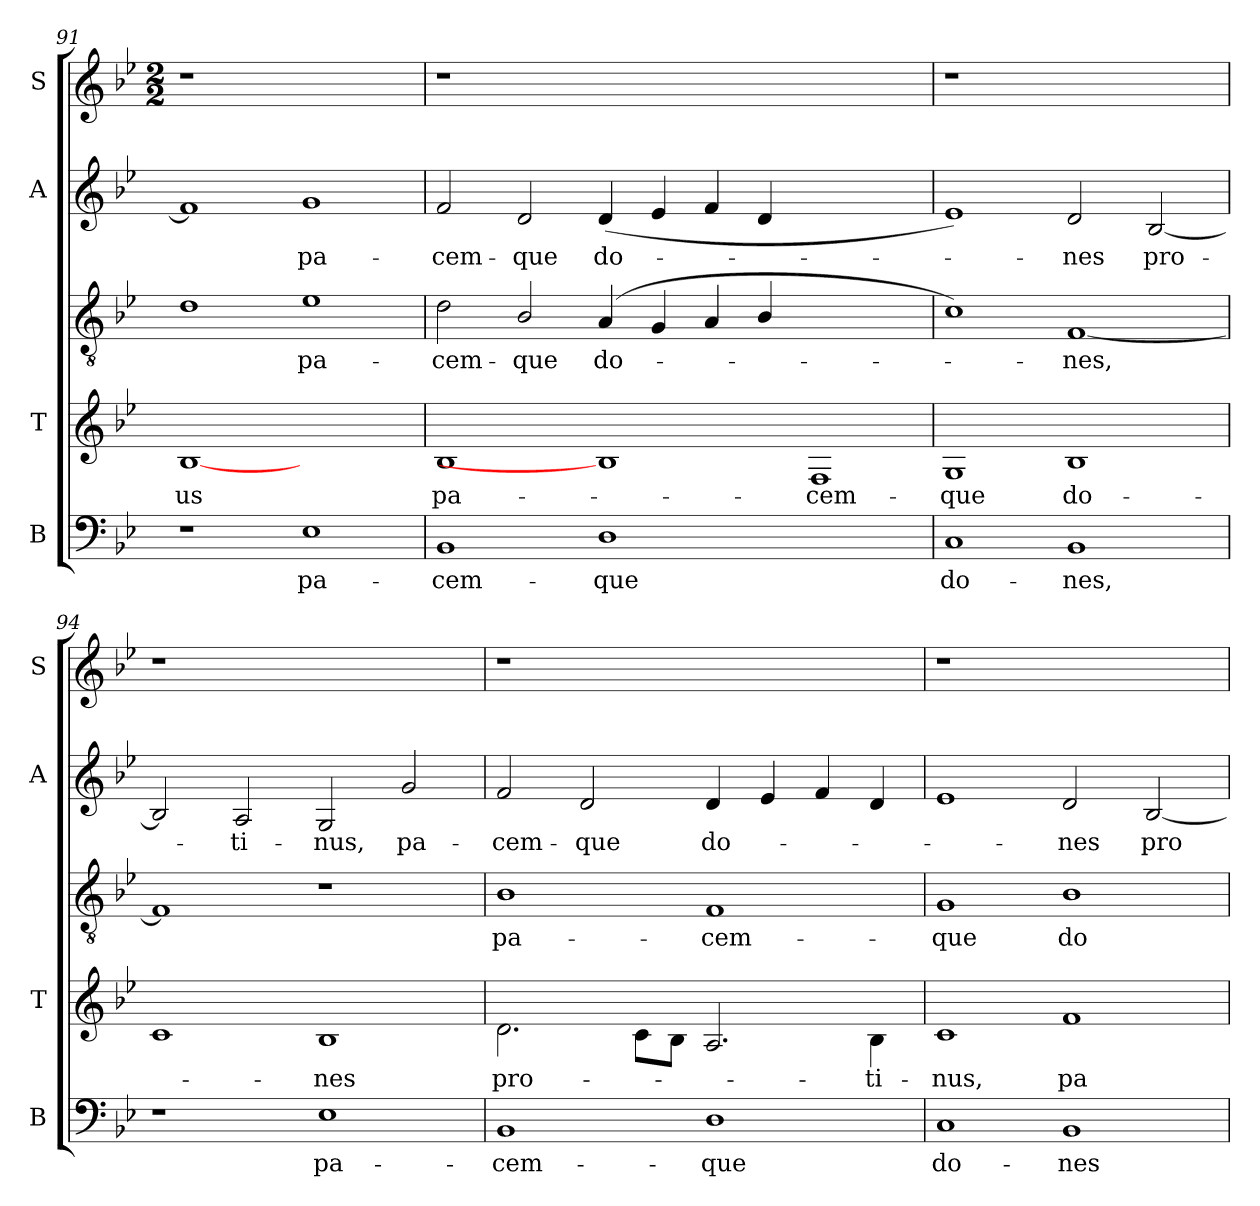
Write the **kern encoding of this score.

**kern	**text	**kern	**text	**kern	**text	**kern	**text	**kern
*part4	*part4	*part3	*part3	*part3	*part3	*part2	*part2	*part1
*staff5	*staff5	*staff4	*staff4	*staff3	*staff3	*staff2	*staff2	*staff1
*I"B	*	*I"T	*	*	*	*I"A	*	*I"S
*I'B	*	*I'T	*	*	*	*I'A	*	*I'S
*clefF4	*	*clefG2	*	*clefGv2	*	*clefG2	*	*clefG2
*k[b-e-]	*	*k[b-e-]	*	*k[b-e-]	*	*k[b-e-]	*	*k[b-e-]
*B-:	*	*B-:	*	*B-:	*	*B-:	*	*B-:
*	*	*	*	*	*	*	*	*M2/2
=91	=91	=91	=91	=91	=91	=91	=91	=91
!	!	!	!LO:LY:b	!	!	!	!	!
1r	.	[1B-	-us	1d	.	1f]	.	1r
!	!LO:LY:b	!	!	!	!LO:LY:b	!	!LO:LY:b	!
1E-	pa-	1ryy	.	1e-	-pa-	1g	pa-	1ryy
=92	=92	=92	=92	=92	=92	=92	=92	=92
!	!LO:LY:b	!	!LO:LY:b	!	!LO:LY:b	!	!LO:LY:b	!
1BB-	-cem-	1B-	pa-	2d\	cem-	2f/	-cem-	1r
!	!	!	!	!	!LO:LY:b	!	!LO:LY:b	!
.	.	.	.	2B-/	-que	2d/	-que	.
!	!LO:LY:b	!	!	!	!LO:LY:b	!	!LO:LY:b	!
1D	-que	1B-]	.	(<4A/	do-	(<4d/	do-	0ryy
.	.	.	.	4G/	.	4e-/	.	.
.	.	.	.	4A/	.	4f/	.	.
.	.	.	.	4B-/	.	4d/	.	.
!	!	!	!LO:LY:b	!	!	!	!	!
1ryy	.	1F	-cem-	1ryy	.	1ryy	.	.
=93	=93	=93	=93	=93	=93	=93	=93	=93
!	!LO:LY:b	!	!LO:LY:b	!	!	!	!	!
1C	do-	1G	que	1c)	.	1e-)	.	1r
!	!LO:LY:b	!	!LO:LY:b	!	!LO:LY:b	!	!LO:LY:b	!
1BB-	-nes,	1B-	do-	[1F	-nes,	2d/	nes	1ryy
!	!	!	!	!	!	!	!LO:LY:b	!
.	.	.	.	.	.	[2B-/	pro-	.
=94	=94	=94	=94	=94	=94	=94	=94	=94
1r	.	1c	.	1F]	.	2B-/]	.	1r
!	!	!	!	!	!	!	!LO:LY:b	!
.	.	.	.	.	.	2A/	ti-	.
!	!LO:LY:b	!	!LO:LY:b	!	!	!	!LO:LY:b	!
1E-	pa-	1B-	nes	1r	.	2G/	-nus,	1ryy
!	!	!	!	!	!	!	!LO:LY:b	!
.	.	.	.	.	.	2g/	pa-	.
=95	=95	=95	=95	=95	=95	=95	=95	=95
!	!LO:LY:b	!	!LO:LY:b	!	!LO:LY:b	!	!LO:LY:b	!
1BB-	-cem-	2.d\	-pro-	1B-	pa-	2f/	-cem-	1r
!	!	!	!	!	!	!	!LO:LY:b	!
.	.	.	.	.	.	2d/	-que	.
.	.	8c\L	.	.	.	.	.	.
.	.	8B-\J	.	.	.	.	.	.
!	!LO:LY:b	!	!	!	!LO:LY:b	!	!LO:LY:b	!
1D	-que	2.A/	.	1F	-cem-	4d/	do-	1ryy
.	.	.	.	.	.	4e-/	.	.
.	.	.	.	.	.	4f/	.	.
!	!	!	!LO:LY:b	!	!	!	!	!
.	.	4B-\	ti-	.	.	4d/	.	.
!!LO:LB:g=z
=96	=96	=96	=96	=96	=96	=96	=96	=96
!	!LO:LY:b	!	!LO:LY:b	!	!LO:LY:b	!	!	!
1C	do-	1c	nus,	1G	-que	1e-	.	1r
!	!LO:LY:b	!	!LO:LY:b	!	!LO:LY:b	!	!LO:LY:b	!
1BB-	-nes	1f	pa-	1B-	do-	2d/	nes	1ryy
!	!	!	!	!	!	!	!LO:LY:b	!
.	.	.	.	.	.	[2B-/	pro-	.
=	=	=	=	=	=	=	=	=
*-	*-	*-	*-	*-	*-	*-	*-	*-
